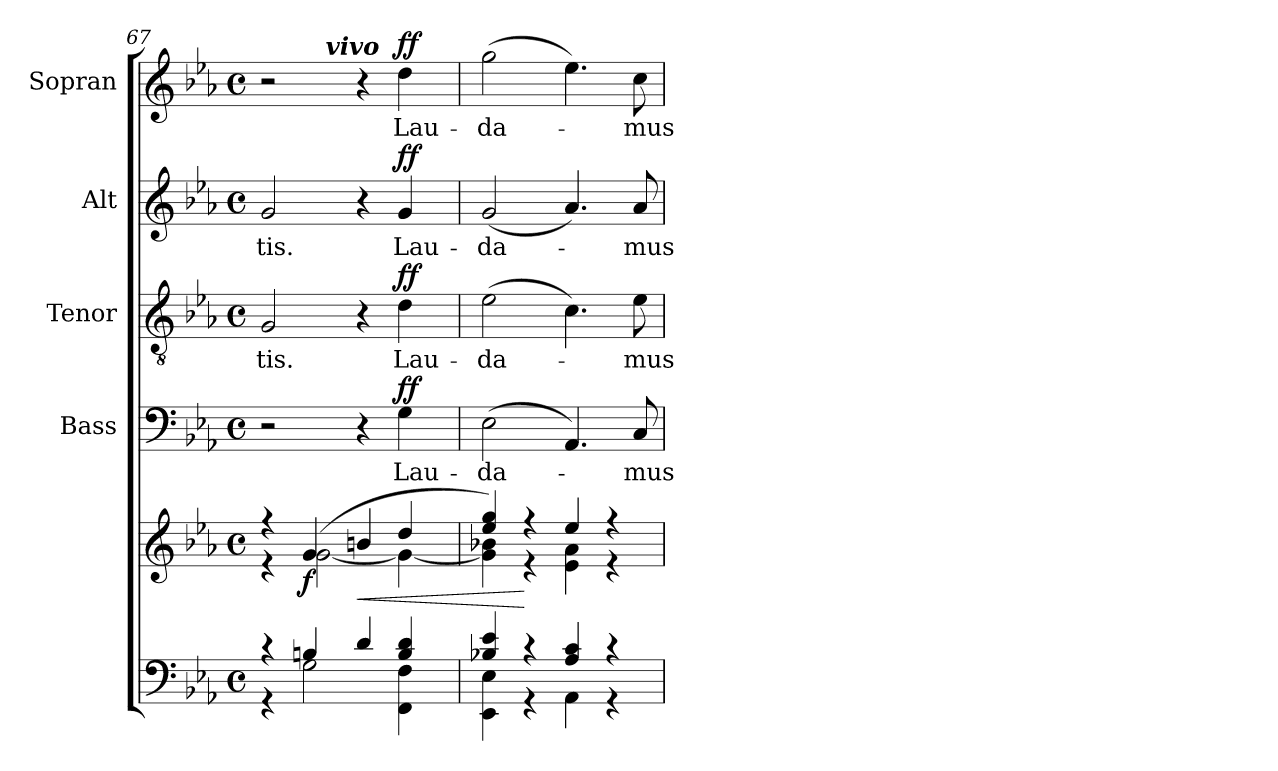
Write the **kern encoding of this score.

**kern	**kern	**dynam	**kern	**text	**dynam	**kern	**text	**dynam	**kern	**text	**dynam	**kern	**text	**dynam
*part5	*part5	*part5	*part4	*part4	*part4	*part3	*part3	*part3	*part2	*part2	*part2	*part1	*part1	*part1
*staff6	*staff5	*staff5/6	*staff4	*staff4	*staff4	*staff3	*staff3	*staff3	*staff2	*staff2	*staff2	*staff1	*staff1	*staff1
*	*	*	*I"Bass	*	*	*I"Tenor	*	*	*I"Alt	*	*	*I"Sopran	*	*
*	*	*	*I'B.	*	*	*I'T.	*	*	*I'A.	*	*	*I'S.	*	*
*clefF4	*clefG2	*	*clefF4	*	*	*clefGv2	*	*	*clefG2	*	*	*clefG2	*	*
*k[b-e-a-]	*k[b-e-a-]	*	*k[b-e-a-]	*	*	*k[b-e-a-]	*	*	*k[b-e-a-]	*	*	*k[b-e-a-]	*	*
*E-:	*E-:	*	*E-:	*	*	*E-:	*	*	*E-:	*	*	*E-:	*	*
*M4/4	*M4/4	*	*M4/4	*	*	*M4/4	*	*	*M4/4	*	*	*M4/4	*	*
*met(c)	*met(c)	*	*met(c)	*	*	*met(c)	*	*	*met(c)	*	*	*met(c)	*	*
=67	=67	=67	=67	=67	=67	=67	=67	=67	=67	=67	=67	=67	=67	=67
*^	*^	*	*	*	*	*	*	*	*	*	*	*	*	*
!	!	!	!	!	!	!	!	!	!LO:LY:b	!	!	!LO:LY:b	!	!	!	!
*	*	*	*	*	*	*	*	*	*	*	*	*	*	*^	*	*
4r	4r	4r	4r	.	2r	.	.	2G/	-tis.	.	2g/	-tis.	.	2r	4ryy	.	.
!	!	!	!	!LO:DY:b	!	!	!	!	!	!	!	!	!	!	!	!	!
4Bn/	2G\	(4g/	[<2g\	f	.	.	.	.	.	.	.	.	.	.	16.ryy	.	.
!	!	!	!	!	!	!	!	!	!	!	!	!	!	!	!LO:TX:a:Bi:t=vivo	!	!
.	.	.	.	.	.	.	.	.	.	.	.	.	.	.	2ryy	.	.
!	!	!	!	!LO:HP:b	!	!	!	!	!	!	!	!	!	!	!	!	!
4d/	.	4bn/	.	<	4r	.	.	4r	.	.	4r	.	.	4r	.	.	.
!	!	!	!	!	!	!LO:LY:b	!LO:DY:a	!	!LO:LY:b	!LO:DY:a	!	!LO:LY:b	!LO:DY:a	!	!	!LO:LY:b	!LO:DY:a
4B/ 4d/	4FF\ 4F\	4dd/	4g\_	.	4G\	Lau-	ff	4d\	Lau-	ff	4g/	Lau-	ff	4dd\	.	Lau-	ff
.	.	.	.	.	.	.	.	.	.	.	.	.	.	.	8ryy	.	.
.	.	.	.	.	.	.	.	.	.	.	.	.	.	.	32ryy	.	.
!!LO:PB:g=z
=68	=68	=68	=68	=68	=68	=68	=68	=68	=68	=68	=68	=68	=68	=68	=68	=68	=68
!	!	!	!	!	!	!LO:LY:b	!	!	!LO:LY:b	!	!	!LO:LY:b	!	!	!	!LO:LY:b	!
*	*	*	*	*	*	*	*	*	*	*	*	*	*	*v	*v	*	*
4B-X/ 4e-/	4EE-\ 4E-\	4ee-/ 4gg/)	4g\] 4b-X\	.	(>2E-\	-da-	.	(>2e-\	-da-	.	(<2g/	-da-	.	(>2gg\	-da-	.
4r	4r	4r	4r	[	.	.	.	.	.	.	.	.	.	.	.	.
4A-/ 4c/	4AA-\	4ee-/	4e-\ 4a-\	.	4.AA-/)	.	.	4.c\)	.	.	4.a-/)	.	.	4.ee-\)	.	.
4r	4r	4r	4r	.	.	.	.	.	.	.	.	.	.	.	.	.
!	!	!	!	!	!	!LO:LY:b	!	!	!LO:LY:b	!	!	!LO:LY:b	!	!	!LO:LY:b	!
.	.	.	.	.	8C/	-mus	.	8e-\	-mus	.	8a-/	-mus	.	8cc\	-mus	.
*v	*v	*	*	*	*	*	*	*	*	*	*	*	*	*	*	*
*	*v	*v	*	*	*	*	*	*	*	*	*	*	*	*	*
=	=	=	=	=	=	=	=	=	=	=	=	=	=	=
*-	*-	*-	*-	*-	*-	*-	*-	*-	*-	*-	*-	*-	*-	*-
